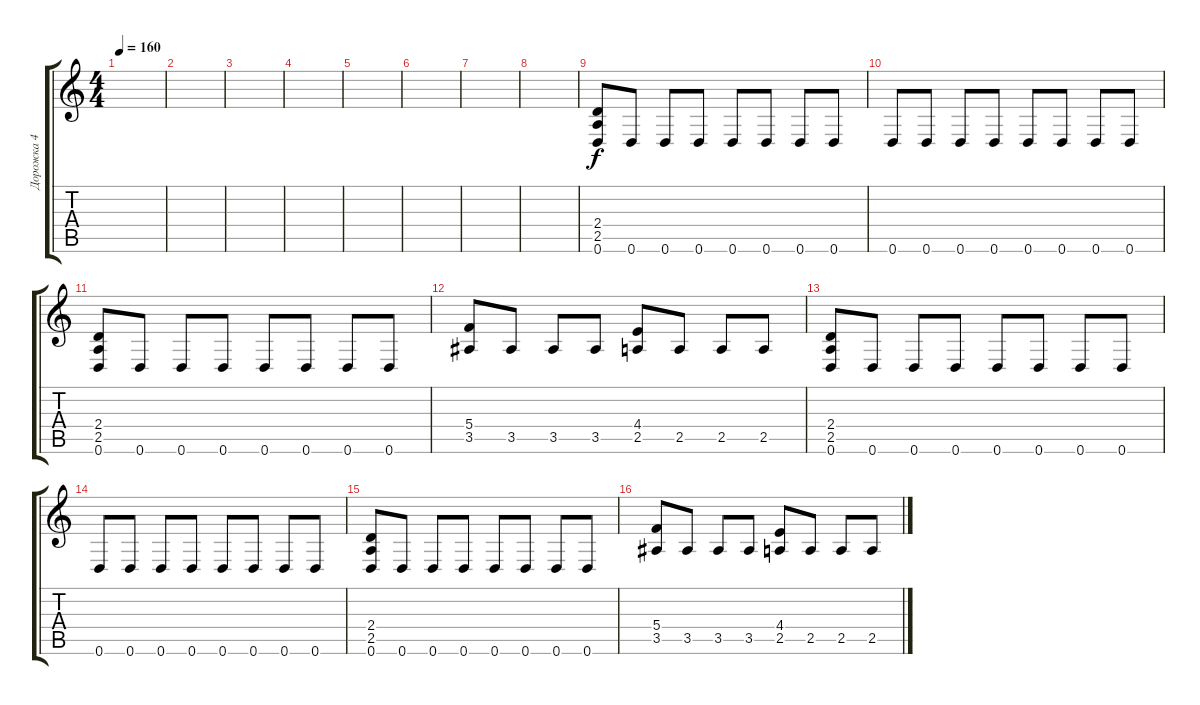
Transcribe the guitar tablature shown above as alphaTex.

\track ("Дорожка 4" "Дорожка 4") {instrument distortionguitar}
\staff {score tabs}
\tuning (D4 A3 F3 C3 G2 D2) {hide}
\ts (4 4)
\tempo 160
\clef g2
\ks c
|
|
|
|
|
|
|
|
(2.4 2.5 0.6).8 0.6.8 0.6.8 0.6.8 0.6.8 0.6.8 0.6.8 0.6.8 |
0.6.8 0.6.8 0.6.8 0.6.8 0.6.8 0.6.8 0.6.8 0.6.8 |
(2.4 2.5 0.6).8 0.6.8 0.6.8 0.6.8 0.6.8 0.6.8 0.6.8 0.6.8 |
(5.4 3.5).8 3.5.8 3.5.8 3.5.8 (4.4 2.5).8 2.5.8 2.5.8 2.5.8 |
(2.4 2.5 0.6).8 0.6.8 0.6.8 0.6.8 0.6.8 0.6.8 0.6.8 0.6.8 |
0.6.8 0.6.8 0.6.8 0.6.8 0.6.8 0.6.8 0.6.8 0.6.8 |
(2.4 2.5 0.6).8 0.6.8 0.6.8 0.6.8 0.6.8 0.6.8 0.6.8 0.6.8 |
(5.4 3.5).8 3.5.8 3.5.8 3.5.8 (4.4 2.5).8 2.5.8 2.5.8 2.5.8
